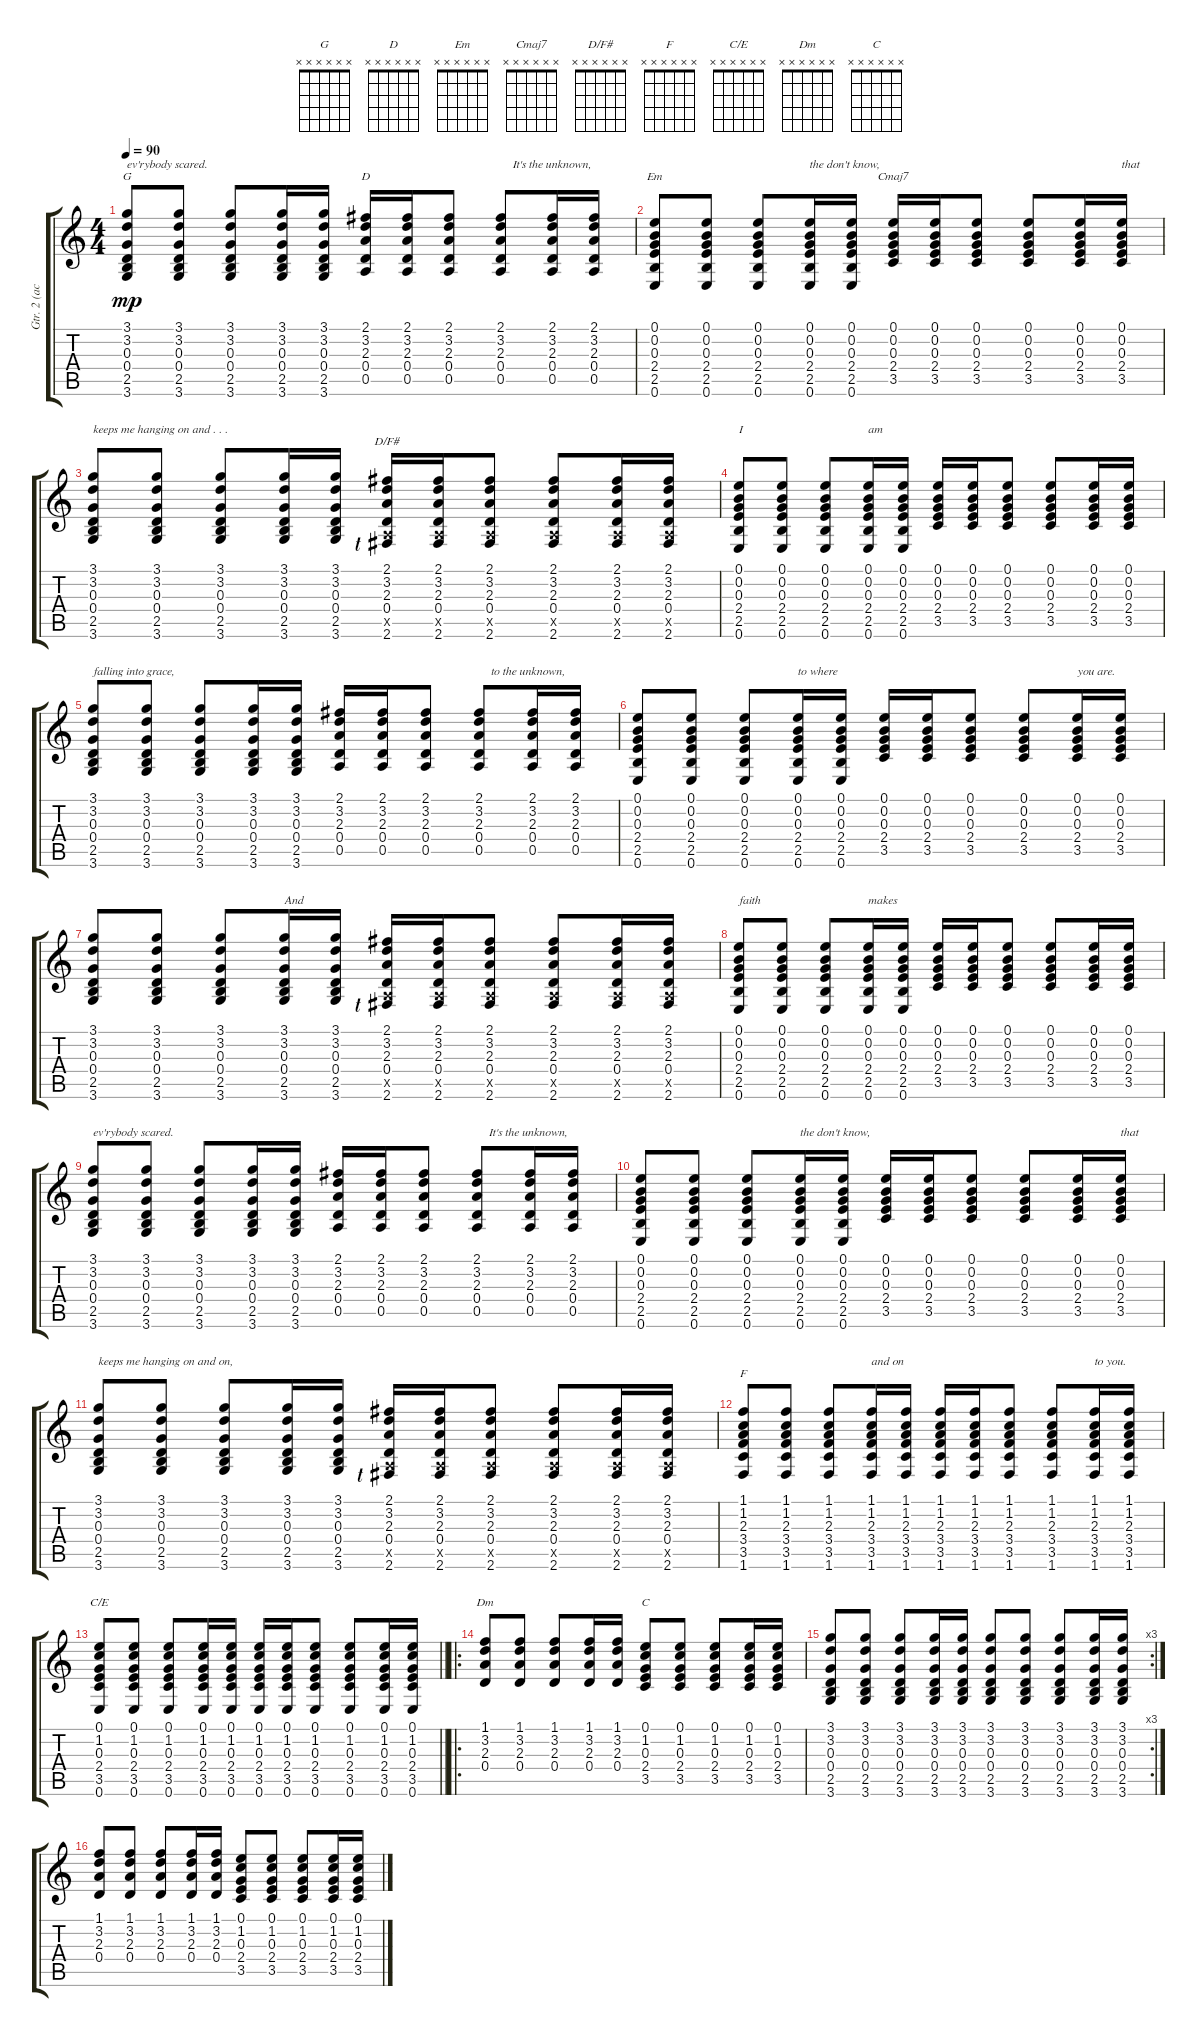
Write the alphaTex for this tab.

\track ("Gtr. 2 (acous.)" "Gtr. 2 (ac") {instrument acousticguitarsteel}
\staff {score tabs}
\tuning (E4 B3 G3 D3 A2 E2) {hide}
\chord ("G" x x x x x x)
\chord ("D" x x x x x x)
\chord ("Em" x x x x x x)
\chord ("Cmaj7" x x x x x x)
\chord ("D/F#" x x x x x x)
\chord ("F" x x x x x x)
\chord ("C/E" x x x x x x)
\chord ("Dm" x x x x x x)
\chord ("C" x x x x x x)
\ts (4 4)
\tempo 90
\clef g2
\ks c
(3.1 3.2 0.3 0.4 2.5 3.6).8{ch "G" txt "ev'rybody scared." dy mp} (3.1 3.2 0.3 0.4 2.5 3.6).8 (3.1 3.2 0.3 0.4 2.5 3.6).8 (3.1 3.2 0.3 0.4 2.5 3.6).16 (3.1 3.2 0.3 0.4 2.5 3.6).16 (2.1 3.2 2.3 0.4 0.5).16{ch "D"} (2.1 3.2 2.3 0.4 0.5).16 (2.1 3.2 2.3 0.4 0.5).8 (2.1 3.2 2.3 0.4 0.5).8{txt "    It's the unknown,"} (2.1 3.2 2.3 0.4 0.5).16 (2.1 3.2 2.3 0.4 0.5).16 |
(0.1 0.2 0.3 2.4 2.5 0.6).8{ch "Em"} (0.1 0.2 0.3 2.4 2.5 0.6).8 (0.1 0.2 0.3 2.4 2.5 0.6).8 (0.1 0.2 0.3 2.4 2.5 0.6).16{txt "the don't know,"} (0.1 0.2 0.3 2.4 2.5 0.6).16 (0.1 0.2 0.3 2.4 3.5).16{ch "Cmaj7"} (0.1 0.2 0.3 2.4 3.5).16 (0.1 0.2 0.3 2.4 3.5).8 (0.1 0.2 0.3 2.4 3.5).8 (0.1 0.2 0.3 2.4 3.5).16 (0.1 0.2 0.3 2.4 3.5).16{txt "that"} |
(3.1 3.2 0.3 0.4 2.5 3.6).8{txt "keeps me hanging on and . . ."} (3.1 3.2 0.3 0.4 2.5 3.6).8 (3.1 3.2 0.3 0.4 2.5 3.6).8 (3.1 3.2 0.3 0.4 2.5 3.6).16 (3.1 3.2 0.3 0.4 2.5 3.6).16 (2.1 3.2 2.3 0.4 0.5{x} 2.6{lf 1}).16{ch "D/F#"} (2.1 3.2 2.3 0.4 0.5{x} 2.6).16 (2.1 3.2 2.3 0.4 0.5{x} 2.6).8 (2.1 3.2 2.3 0.4 0.5{x} 2.6).8 (2.1 3.2 2.3 0.4 0.5{x} 2.6).16 (2.1 3.2 2.3 0.4 0.5{x} 2.6).16 |
(0.1 0.2 0.3 2.4 2.5 0.6).8{txt "I"} (0.1 0.2 0.3 2.4 2.5 0.6).8 (0.1 0.2 0.3 2.4 2.5 0.6).8 (0.1 0.2 0.3 2.4 2.5 0.6).16{txt "am"} (0.1 0.2 0.3 2.4 2.5 0.6).16 (0.1 0.2 0.3 2.4 3.5).16 (0.1 0.2 0.3 2.4 3.5).16 (0.1 0.2 0.3 2.4 3.5).8 (0.1 0.2 0.3 2.4 3.5).8 (0.1 0.2 0.3 2.4 3.5).16 (0.1 0.2 0.3 2.4 3.5).16 |
(3.1 3.2 0.3 0.4 2.5 3.6).8{txt "falling into grace,"} (3.1 3.2 0.3 0.4 2.5 3.6).8 (3.1 3.2 0.3 0.4 2.5 3.6).8 (3.1 3.2 0.3 0.4 2.5 3.6).16 (3.1 3.2 0.3 0.4 2.5 3.6).16 (2.1 3.2 2.3 0.4 0.5).16 (2.1 3.2 2.3 0.4 0.5).16 (2.1 3.2 2.3 0.4 0.5).8 (2.1 3.2 2.3 0.4 0.5).8{txt "    to the unknown,"} (2.1 3.2 2.3 0.4 0.5).16 (2.1 3.2 2.3 0.4 0.5).16 |
(0.1 0.2 0.3 2.4 2.5 0.6).8 (0.1 0.2 0.3 2.4 2.5 0.6).8 (0.1 0.2 0.3 2.4 2.5 0.6).8 (0.1 0.2 0.3 2.4 2.5 0.6).16{txt "to where"} (0.1 0.2 0.3 2.4 2.5 0.6).16 (0.1 0.2 0.3 2.4 3.5).16 (0.1 0.2 0.3 2.4 3.5).16 (0.1 0.2 0.3 2.4 3.5).8 (0.1 0.2 0.3 2.4 3.5).8 (0.1 0.2 0.3 2.4 3.5).16{txt "you are."} (0.1 0.2 0.3 2.4 3.5).16 |
(3.1 3.2 0.3 0.4 2.5 3.6).8 (3.1 3.2 0.3 0.4 2.5 3.6).8 (3.1 3.2 0.3 0.4 2.5 3.6).8 (3.1 3.2 0.3 0.4 2.5 3.6).16{txt "And"} (3.1 3.2 0.3 0.4 2.5 3.6).16 (2.1 3.2 2.3 0.4 0.5{x} 2.6{lf 1}).16 (2.1 3.2 2.3 0.4 0.5{x} 2.6).16 (2.1 3.2 2.3 0.4 0.5{x} 2.6).8 (2.1 3.2 2.3 0.4 0.5{x} 2.6).8 (2.1 3.2 2.3 0.4 0.5{x} 2.6).16 (2.1 3.2 2.3 0.4 0.5{x} 2.6).16 |
(0.1 0.2 0.3 2.4 2.5 0.6).8{txt "faith"} (0.1 0.2 0.3 2.4 2.5 0.6).8 (0.1 0.2 0.3 2.4 2.5 0.6).8 (0.1 0.2 0.3 2.4 2.5 0.6).16{txt "makes"} (0.1 0.2 0.3 2.4 2.5 0.6).16 (0.1 0.2 0.3 2.4 3.5).16 (0.1 0.2 0.3 2.4 3.5).16 (0.1 0.2 0.3 2.4 3.5).8 (0.1 0.2 0.3 2.4 3.5).8 (0.1 0.2 0.3 2.4 3.5).16 (0.1 0.2 0.3 2.4 3.5).16 |
(3.1 3.2 0.3 0.4 2.5 3.6).8{txt "ev'rybody scared."} (3.1 3.2 0.3 0.4 2.5 3.6).8 (3.1 3.2 0.3 0.4 2.5 3.6).8 (3.1 3.2 0.3 0.4 2.5 3.6).16 (3.1 3.2 0.3 0.4 2.5 3.6).16 (2.1 3.2 2.3 0.4 0.5).16 (2.1 3.2 2.3 0.4 0.5).16 (2.1 3.2 2.3 0.4 0.5).8 (2.1 3.2 2.3 0.4 0.5).8{txt "    It's the unknown,"} (2.1 3.2 2.3 0.4 0.5).16 (2.1 3.2 2.3 0.4 0.5).16 |
(0.1 0.2 0.3 2.4 2.5 0.6).8 (0.1 0.2 0.3 2.4 2.5 0.6).8 (0.1 0.2 0.3 2.4 2.5 0.6).8 (0.1 0.2 0.3 2.4 2.5 0.6).16{txt "the don't know,"} (0.1 0.2 0.3 2.4 2.5 0.6).16 (0.1 0.2 0.3 2.4 3.5).16 (0.1 0.2 0.3 2.4 3.5).16 (0.1 0.2 0.3 2.4 3.5).8 (0.1 0.2 0.3 2.4 3.5).8 (0.1 0.2 0.3 2.4 3.5).16 (0.1 0.2 0.3 2.4 3.5).16{txt "that"} |
(3.1 3.2 0.3 0.4 2.5 3.6).8{txt "keeps me hanging on and on,"} (3.1 3.2 0.3 0.4 2.5 3.6).8 (3.1 3.2 0.3 0.4 2.5 3.6).8 (3.1 3.2 0.3 0.4 2.5 3.6).16 (3.1 3.2 0.3 0.4 2.5 3.6).16 (2.1 3.2 2.3 0.4 0.5{x} 2.6{lf 1}).16 (2.1 3.2 2.3 0.4 0.5{x} 2.6).16 (2.1 3.2 2.3 0.4 0.5{x} 2.6).8 (2.1 3.2 2.3 0.4 0.5{x} 2.6).8 (2.1 3.2 2.3 0.4 0.5{x} 2.6).16 (2.1 3.2 2.3 0.4 0.5{x} 2.6).16 |
(1.1 1.2 2.3 3.4 3.5 1.6).8{ch "F"} (1.1 1.2 2.3 3.4 3.5 1.6).8 (1.1 1.2 2.3 3.4 3.5 1.6).8 (1.1 1.2 2.3 3.4 3.5 1.6).16{txt "and on"} (1.1 1.2 2.3 3.4 3.5 1.6).16 (1.1 1.2 2.3 3.4 3.5 1.6).16 (1.1 1.2 2.3 3.4 3.5 1.6).16 (1.1 1.2 2.3 3.4 3.5 1.6).8 (1.1 1.2 2.3 3.4 3.5 1.6).8 (1.1 1.2 2.3 3.4 3.5 1.6).16{txt "to you."} (1.1 1.2 2.3 3.4 3.5 1.6).16 |
\barLineRight lightlight
(0.1 1.2 0.3 2.4 3.5 0.6).8{ch "C/E"} (0.1 1.2 0.3 2.4 3.5 0.6).8 (0.1 1.2 0.3 2.4 3.5 0.6).8 (0.1 1.2 0.3 2.4 3.5 0.6).16 (0.1 1.2 0.3 2.4 3.5 0.6).16 (0.1 1.2 0.3 2.4 3.5 0.6).16 (0.1 1.2 0.3 2.4 3.5 0.6).16 (0.1 1.2 0.3 2.4 3.5 0.6).8 (0.1 1.2 0.3 2.4 3.5 0.6).8 (0.1 1.2 0.3 2.4 3.5 0.6).16 (0.1 1.2 0.3 2.4 3.5 0.6).16 |
\ro
(1.1 3.2 2.3 0.4).8{ch "Dm"} (1.1 3.2 2.3 0.4).8 (1.1 3.2 2.3 0.4).8 (1.1 3.2 2.3 0.4).16 (1.1 3.2 2.3 0.4).16 (0.1 1.2 0.3 2.4 3.5).8{ch "C"} (0.1 1.2 0.3 2.4 3.5).8 (0.1 1.2 0.3 2.4 3.5).8 (0.1 1.2 0.3 2.4 3.5).16 (0.1 1.2 0.3 2.4 3.5).16 |
\rc 3
(3.1 3.2 0.3 0.4 2.5 3.6).8 (3.1 3.2 0.3 0.4 2.5 3.6).8 (3.1 3.2 0.3 0.4 2.5 3.6).8 (3.1 3.2 0.3 0.4 2.5 3.6).16 (3.1 3.2 0.3 0.4 2.5 3.6).16 (3.1 3.2 0.3 0.4 2.5 3.6).8 (3.1 3.2 0.3 0.4 2.5 3.6).8 (3.1 3.2 0.3 0.4 2.5 3.6).8 (3.1 3.2 0.3 0.4 2.5 3.6).16 (3.1 3.2 0.3 0.4 2.5 3.6).16 |
(1.1 3.2 2.3 0.4).8 (1.1 3.2 2.3 0.4).8 (1.1 3.2 2.3 0.4).8 (1.1 3.2 2.3 0.4).16 (1.1 3.2 2.3 0.4).16 (0.1 1.2 0.3 2.4 3.5).8 (0.1 1.2 0.3 2.4 3.5).8 (0.1 1.2 0.3 2.4 3.5).8 (0.1 1.2 0.3 2.4 3.5).16 (0.1 1.2 0.3 2.4 3.5).16
